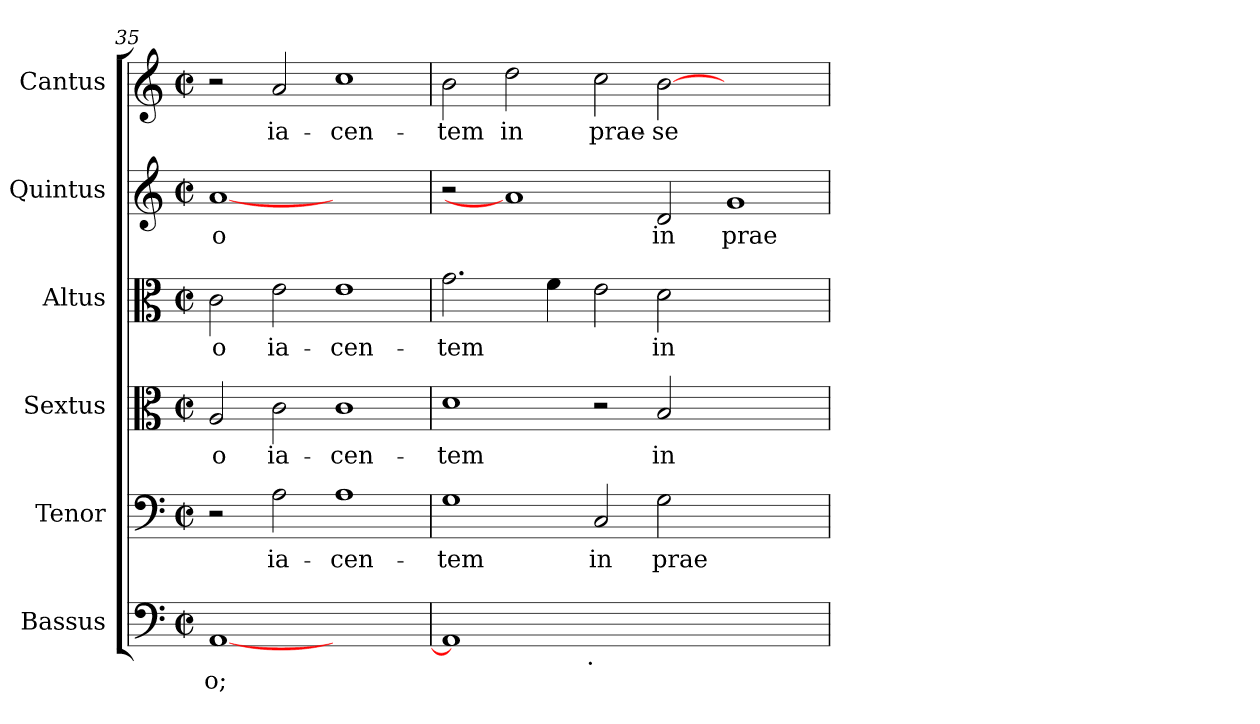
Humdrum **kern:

**kern	**text	**kern	**text	**kern	**text	**kern	**text	**kern	**text	**kern	**text
*part6	*part6	*part5	*part5	*part4	*part4	*part3	*part3	*part2	*part2	*part1	*part1
*staff6	*staff6	*staff5	*staff5	*staff4	*staff4	*staff3	*staff3	*staff2	*staff2	*staff1	*staff1
*I"Bassus	*	*I"Tenor	*	*I"Sextus	*	*I"Altus	*	*I"Quintus	*	*I"Cantus	*
*I'Bassus	*	*I'Tenor	*	*I'Sextus	*	*I'Altus	*	*I'Quintus	*	*I'Cantus	*
*clefF4	*	*clefF4	*	*clefC3	*	*clefC3	*	*clefG2	*	*clefG2	*
*M2/2	*	*M2/2	*	*M2/2	*	*M2/2	*	*M2/2	*	*M2/2	*
*met(c|)	*	*met(c|)	*	*met(c|)	*	*met(c|)	*	*met(c|)	*	*met(c|)	*
=35	=35	=35	=35	=35	=35	=35	=35	=35	=35	=35	=35
!	!LO:LY:b:cj	!	!	!	!LO:LY:b:cj	!	!LO:LY:b:cj	!	!LO:LY:b:rj	!	!
[1AA	-o;	2r	.	2A/	-o	2c\	-o	[1a	-o	2r	.
!	!	!	!LO:LY:b:cj	!	!LO:LY:b:cj	!	!LO:LY:b:cj	!	!	!	!LO:LY:b:cj
.	.	2A\	ia-	2c\	ia-	2e\	ia-	.	.	2a/	ia-
!	!	!	!LO:LY:b:cj	!	!LO:LY:b:cj	!	!LO:LY:b:cj	!	!	!	!LO:LY:b:cj
1ryy	.	1A	-cen-	1c	-cen-	1e	-cen-	1ryy	.	1cc	-cen-
=36	=36	=36	=36	=36	=36	=36	=36	=36	=36	=36	=36
!	!	!	!LO:LY:b:cj	!	!LO:LY:b:cj	!	!LO:LY:b	!	!	!	!LO:LY:b:cj
*^	*	*	*	*	*	*	*	*	*	*	*
1AA]	2ryy	.	1G	-tem	1d	-tem	2.g\	-tem	2r	.	2b\	-tem
!	!	!	!	!	!	!	!	!	!	!	!	!LO:LY:b:cj
.	4ryy	.	.	.	.	.	.	.	1a]	.	2dd\	in
.	8...ryy	.	.	.	.	.	4f\	.	.	.	.	.
!	!LO:TX:b:t=.	!	!	!	!	!	!	!	!	!	!	!
.	1ryy	.	.	.	.	.	.	.	.	.	.	.
!	!	!	!	!LO:LY:b:cj	!	!	!	!	!	!	!	!LO:LY:b:cj
0ryy	.	.	2C/	in	2r	.	2e\	.	.	.	2cc\	prae-
!	!	!	!	!LO:LY:b:cj	!	!LO:LY:b:cj	!	!LO:LY:b:cj	!	!LO:LY:b:cj	!	!LO:LY:b:cj
.	.	.	2G\	prae-	2B/	in	2d\	in	2d/	in	[<2b\	-se-
.	1ryy	.	.	.	.	.	.	.	.	.	.	.
!	!	!	!	!	!	!	!	!	!	!LO:LY:b:cj	!	!
.	.	.	1ryy	.	1ryy	.	1ryy	.	1g	prae-	1ryy	.
.	64ryy	.	.	.	.	.	.	.	.	.	.	.
*v	*v	*	*	*	*	*	*	*	*	*	*	*
=	=	=	=	=	=	=	=	=	=	=	=
*-	*-	*-	*-	*-	*-	*-	*-	*-	*-	*-	*-
